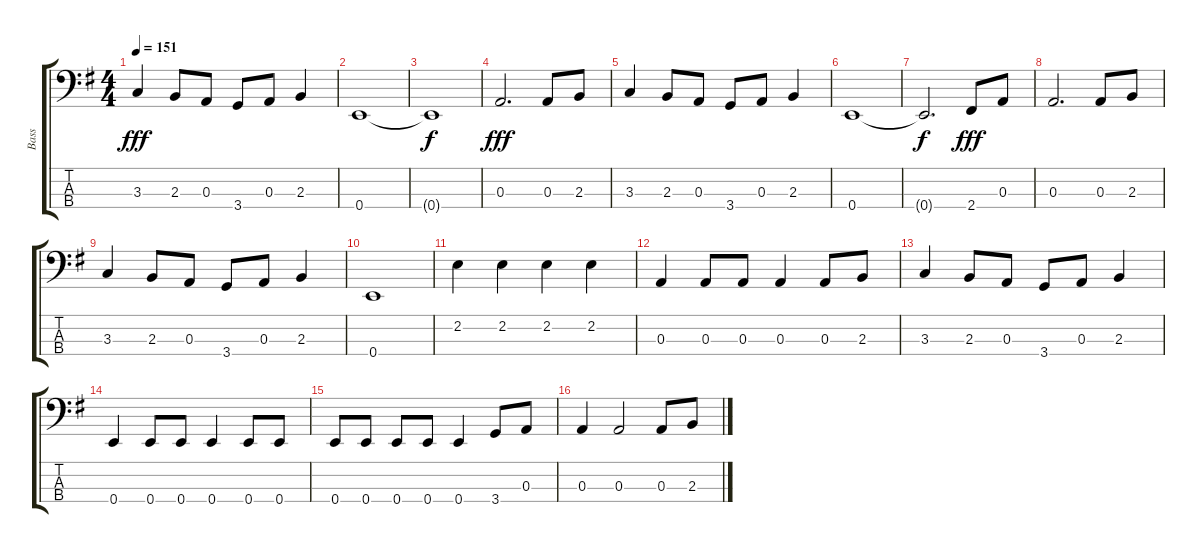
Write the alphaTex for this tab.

\track ("Bass" "Bass") {instrument electricbasspick}
\staff {score tabs}
\tuning (G2 D2 A1 E1) {hide}
\ts (4 4)
\tempo 151
\clef f4
\ks eminor
3.3.4{dy fff} 2.3.8 0.3.8 3.4.8 0.3.8 2.3.4 |
0.4.1 |
0.4{t}.1{dy f} |
0.3.2{d dy fff} 0.3.8 2.3.8 |
3.3.4 2.3.8 0.3.8 3.4.8 0.3.8 2.3.4 |
0.4.1 |
0.4{t}.2{d dy f} 2.4.8{dy fff} 0.3.8 |
0.3.2{d} 0.3.8 2.3.8 |
3.3.4 2.3.8 0.3.8 3.4.8 0.3.8 2.3.4 |
0.4.1 |
2.2.4 2.2.4 2.2.4 2.2.4 |
0.3.4 0.3.8 0.3.8 0.3.4 0.3.8 2.3.8 |
3.3.4 2.3.8 0.3.8 3.4.8 0.3.8 2.3.4 |
0.4.4 0.4.8 0.4.8 0.4.4 0.4.8 0.4.8 |
0.4.8 0.4.8 0.4.8 0.4.8 0.4.4 3.4.8 0.3.8 |
0.3.4 0.3.2 0.3.8 2.3.8
